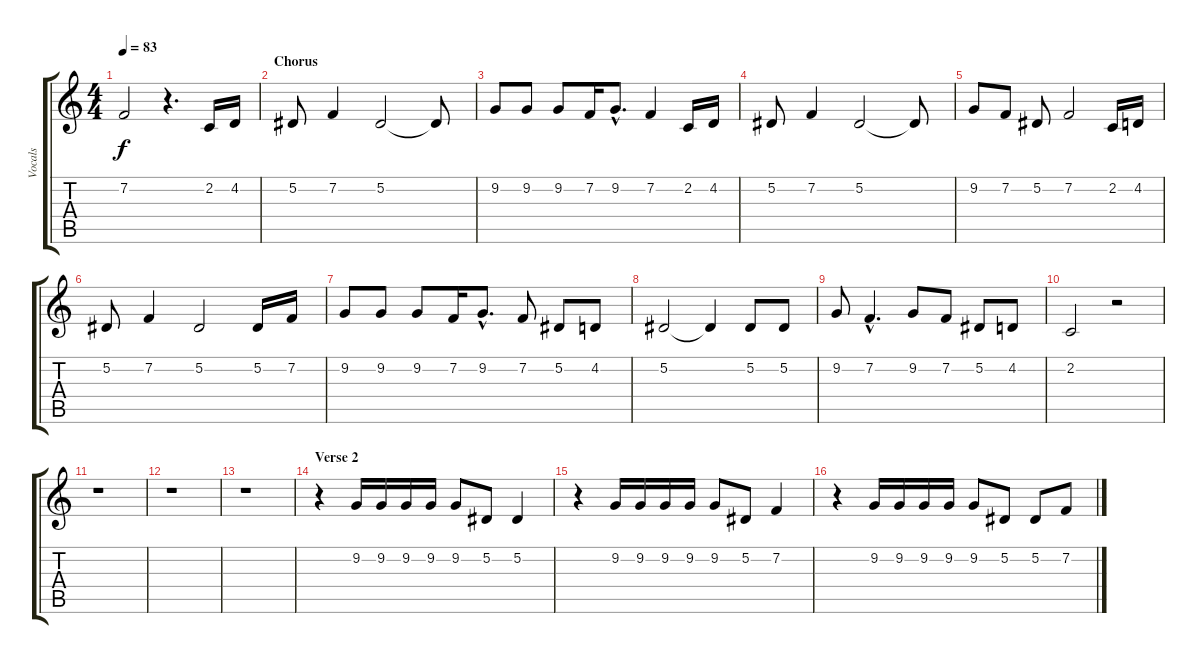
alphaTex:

\track ("Vocals" "Vocals") {instrument lead2sawtooth}
\staff {score tabs}
\tuning (Eb4 Bb3 Gb3 Db3 Ab2 Eb2) {hide}
\ts (4 4)
\tempo 83
\clef g2
\ks c
7.2.2{dy f} r.4{d} 2.2.16 4.2.16 |
\section ("" "Chorus")
5.2.8 7.2.4 5.2.2 5.2{t}.8 |
9.2.8 9.2.8 9.2.8 7.2.16 9.2{hac}.8{d} 7.2.4 2.2.16 4.2.16 |
5.2.8 7.2.4 5.2.2 5.2{t}.8 |
9.2.8 7.2.8 5.2.8 7.2.2 2.2.16 4.2.16 |
5.2.8 7.2.4 5.2.2 5.2.16 7.2.16 |
9.2.8 9.2.8 9.2.8 7.2.16 9.2{hac}.8{d} 7.2.8 5.2.8 4.2.8 |
5.2.2 5.2{t}.4 5.2.8 5.2.8 |
9.2.8 7.2{hac}.4{d} 9.2.8 7.2.8 5.2.8 4.2.8 |
2.2.2 r.2 |
r.1 |
r.1 |
r.1 |
\section ("" "Verse 2")
r.4 9.2.16 9.2.16 9.2.16 9.2.16 9.2.8 5.2.8 5.2.4 |
r.4 9.2.16 9.2.16 9.2.16 9.2.16 9.2.8 5.2.8 7.2.4 |
r.4 9.2.16 9.2.16 9.2.16 9.2.16 9.2.8 5.2.8 5.2.8 7.2.8
